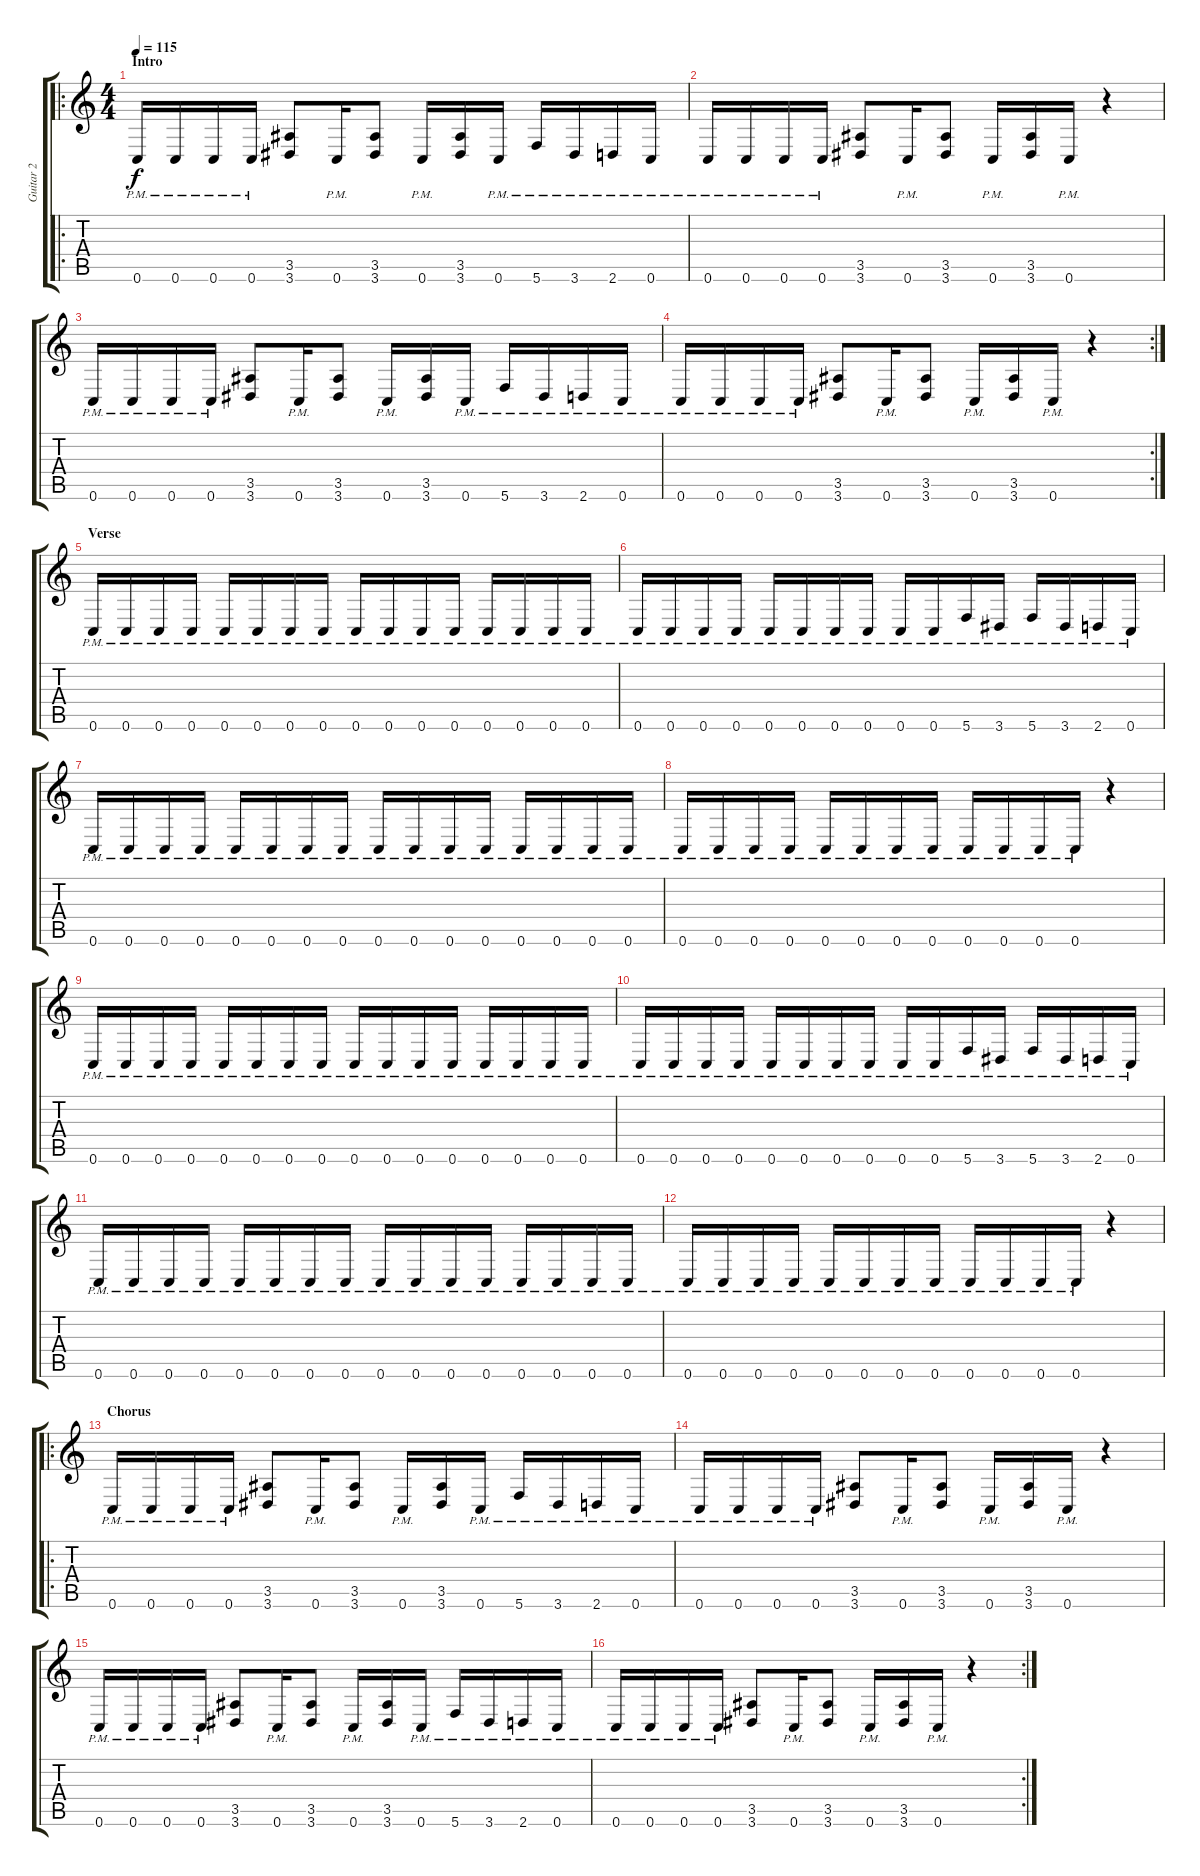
\track ("Guitar 2" "Guitar 2") {instrument overdrivenguitar}
\staff {score tabs}
\tuning (D4 A3 F3 C3 G2 C2) {hide}
\ro
\ts (4 4)
\section ("" "Intro")
\tempo 115
\clef g2
\ks c
0.6{pm}.16{dy f instrument overdrivenguitar} 0.6{pm}.16 0.6{pm}.16 0.6{pm}.16 (3.5 3.6).8 0.6{pm}.16 (3.5 3.6).8 0.6{pm}.16 (3.5 3.6).16 0.6{pm}.16 5.6{pm}.16 3.6{pm}.16 2.6{pm}.16 0.6{pm}.16 |
0.6{pm}.16 0.6{pm}.16 0.6{pm}.16 0.6{pm}.16 (3.5 3.6).8 0.6{pm}.16 (3.5 3.6).8 0.6{pm}.16 (3.5 3.6).16 0.6{pm}.16 r.4 |
0.6{pm}.16 0.6{pm}.16 0.6{pm}.16 0.6{pm}.16 (3.5 3.6).8 0.6{pm}.16 (3.5 3.6).8 0.6{pm}.16 (3.5 3.6).16 0.6{pm}.16 5.6{pm}.16 3.6{pm}.16 2.6{pm}.16 0.6{pm}.16 |
\rc 2
0.6{pm}.16 0.6{pm}.16 0.6{pm}.16 0.6{pm}.16 (3.5 3.6).8 0.6{pm}.16 (3.5 3.6).8 0.6{pm}.16 (3.5 3.6).16 0.6{pm}.16 r.4 |
\section ("" "Verse")
0.6{pm}.16 0.6{pm}.16 0.6{pm}.16 0.6{pm}.16 0.6{pm}.16 0.6{pm}.16 0.6{pm}.16 0.6{pm}.16 0.6{pm}.16 0.6{pm}.16 0.6{pm}.16 0.6{pm}.16 0.6{pm}.16 0.6{pm}.16 0.6{pm}.16 0.6{pm}.16 |
0.6{pm}.16 0.6{pm}.16 0.6{pm}.16 0.6{pm}.16 0.6{pm}.16 0.6{pm}.16 0.6{pm}.16 0.6{pm}.16 0.6{pm}.16 0.6{pm}.16 5.6{pm}.16 3.6{pm}.16 5.6{pm}.16 3.6{pm}.16 2.6{pm}.16 0.6{pm}.16 |
0.6{pm}.16 0.6{pm}.16 0.6{pm}.16 0.6{pm}.16 0.6{pm}.16 0.6{pm}.16 0.6{pm}.16 0.6{pm}.16 0.6{pm}.16 0.6{pm}.16 0.6{pm}.16 0.6{pm}.16 0.6{pm}.16 0.6{pm}.16 0.6{pm}.16 0.6{pm}.16 |
0.6{pm}.16 0.6{pm}.16 0.6{pm}.16 0.6{pm}.16 0.6{pm}.16 0.6{pm}.16 0.6{pm}.16 0.6{pm}.16 0.6{pm}.16 0.6{pm}.16 0.6{pm}.16 0.6{pm}.16 r.4 |
0.6{pm}.16 0.6{pm}.16 0.6{pm}.16 0.6{pm}.16 0.6{pm}.16 0.6{pm}.16 0.6{pm}.16 0.6{pm}.16 0.6{pm}.16 0.6{pm}.16 0.6{pm}.16 0.6{pm}.16 0.6{pm}.16 0.6{pm}.16 0.6{pm}.16 0.6{pm}.16 |
0.6{pm}.16 0.6{pm}.16 0.6{pm}.16 0.6{pm}.16 0.6{pm}.16 0.6{pm}.16 0.6{pm}.16 0.6{pm}.16 0.6{pm}.16 0.6{pm}.16 5.6{pm}.16 3.6{pm}.16 5.6{pm}.16 3.6{pm}.16 2.6{pm}.16 0.6{pm}.16 |
0.6{pm}.16 0.6{pm}.16 0.6{pm}.16 0.6{pm}.16 0.6{pm}.16 0.6{pm}.16 0.6{pm}.16 0.6{pm}.16 0.6{pm}.16 0.6{pm}.16 0.6{pm}.16 0.6{pm}.16 0.6{pm}.16 0.6{pm}.16 0.6{pm}.16 0.6{pm}.16 |
0.6{pm}.16 0.6{pm}.16 0.6{pm}.16 0.6{pm}.16 0.6{pm}.16 0.6{pm}.16 0.6{pm}.16 0.6{pm}.16 0.6{pm}.16 0.6{pm}.16 0.6{pm}.16 0.6{pm}.16 r.4 |
\ro
\section ("" "Chorus")
0.6{pm}.16 0.6{pm}.16 0.6{pm}.16 0.6{pm}.16 (3.5 3.6).8 0.6{pm}.16 (3.5 3.6).8 0.6{pm}.16 (3.5 3.6).16 0.6{pm}.16 5.6{pm}.16 3.6{pm}.16 2.6{pm}.16 0.6{pm}.16 |
0.6{pm}.16 0.6{pm}.16 0.6{pm}.16 0.6{pm}.16 (3.5 3.6).8 0.6{pm}.16 (3.5 3.6).8 0.6{pm}.16 (3.5 3.6).16 0.6{pm}.16 r.4 |
0.6{pm}.16 0.6{pm}.16 0.6{pm}.16 0.6{pm}.16 (3.5 3.6).8 0.6{pm}.16 (3.5 3.6).8 0.6{pm}.16 (3.5 3.6).16 0.6{pm}.16 5.6{pm}.16 3.6{pm}.16 2.6{pm}.16 0.6{pm}.16 |
\rc 2
0.6{pm}.16 0.6{pm}.16 0.6{pm}.16 0.6{pm}.16 (3.5 3.6).8 0.6{pm}.16 (3.5 3.6).8 0.6{pm}.16 (3.5 3.6).16 0.6{pm}.16 r.4
